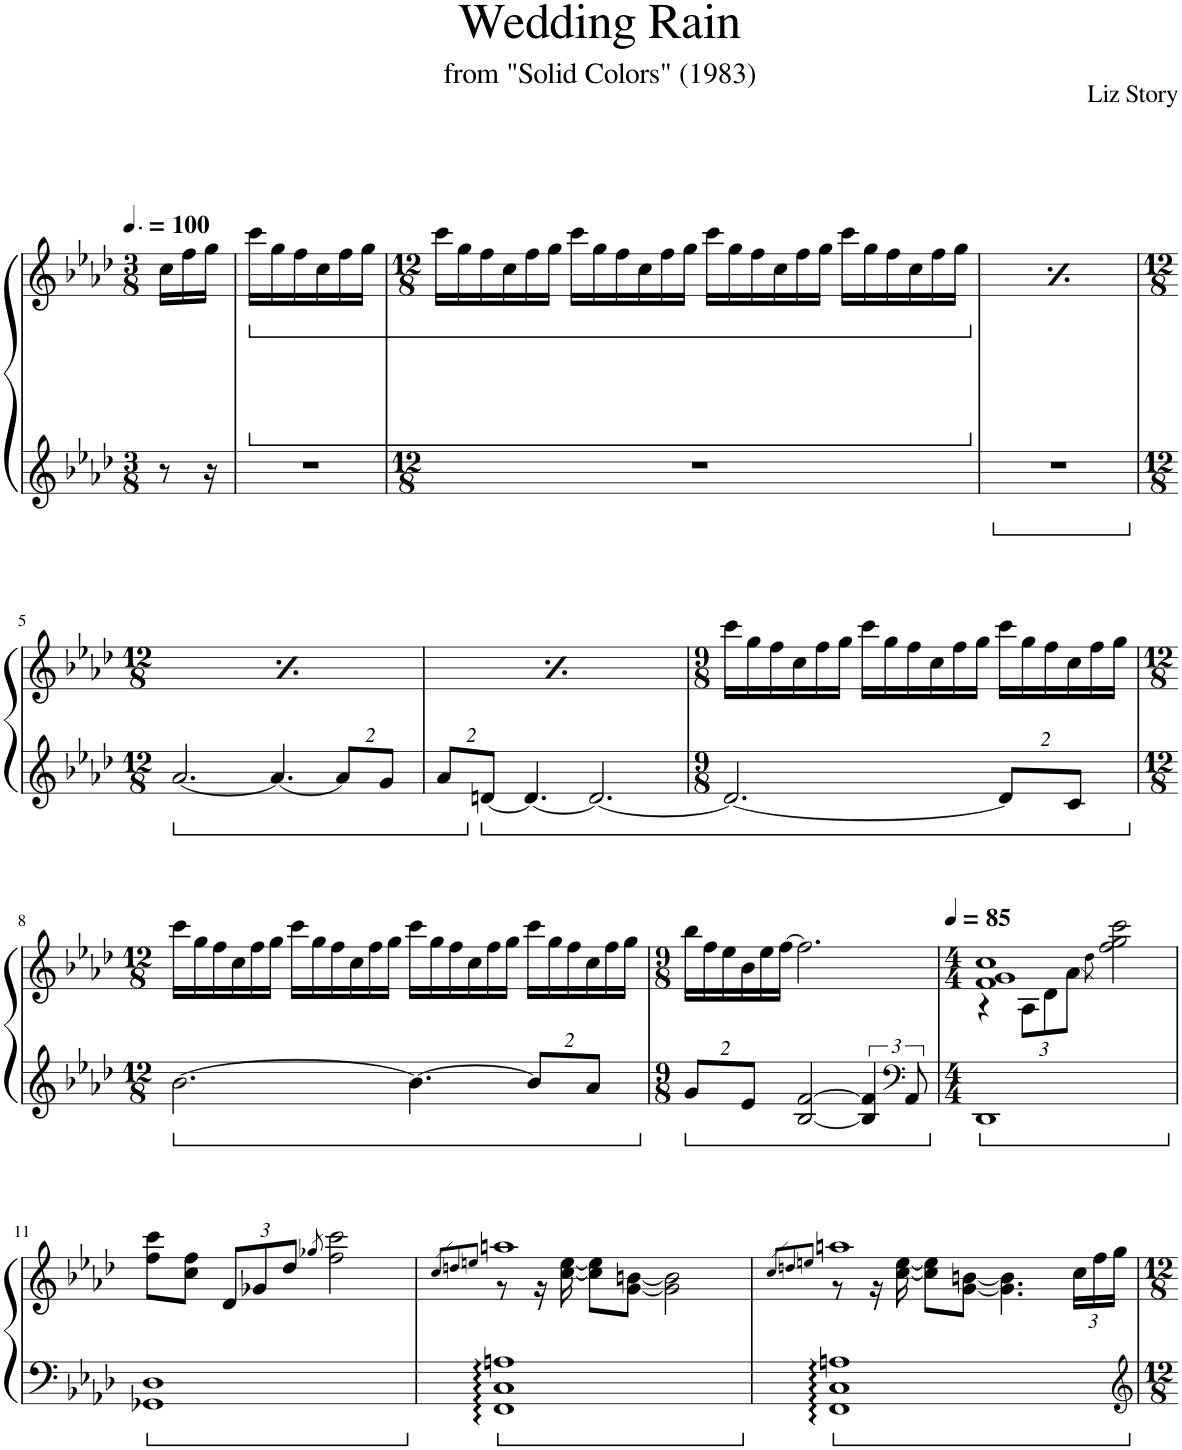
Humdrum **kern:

**kern	**kern
*part1	*part1
*staff2	*staff1
*I"Piano	*
*I'Pno.	*
*clefG2	*clefG2
*k[b-e-a-d-]	*k[b-e-a-d-]
*M3/8	*M3/8
*MM150	*MM150
=1	=1
8r	16cc\LL
.	16ff\
16r	16gg\JJ
=2	=2
*	*ped
4.r	16ccc\LL
*	*ped
.	16gg\
.	16ff\
.	16cc\
.	16ff\
.	16gg\JJ
=3	=3
*M12/8	*M12/8
1.r	16ccc\LL
.	16gg\
.	16ff\
.	16cc\
.	16ff\
.	16gg\JJ
.	16ccc\LL
.	16gg\
.	16ff\
.	16cc\
.	16ff\
.	16gg\JJ
.	16ccc\LL
.	16gg\
.	16ff\
.	16cc\
.	16ff\
.	16gg\JJ
.	16ccc\LL
.	16gg\
.	16ff\
.	16cc\
.	16ff\
.	16gg\JJ
=4	=4
*	*Xped
*	*Xped
1.r	16ccc\LL
.	16gg\
.	16ff\
.	16cc\
.	16ff\
.	16gg\JJ
.	16ccc\LL
.	16gg\
.	16ff\
.	16cc\
.	16ff\
.	16gg\JJ
.	16ccc\LL
.	16gg\
.	16ff\
.	16cc\
.	16ff\
.	16gg\JJ
.	16ccc\LL
.	16gg\
.	16ff\
.	16cc\
.	16ff\
.	16gg\JJ
!!LO:LB:g=z
=5	=5
*M12/8	*M12/8
[2.a-/	16ccc\LL
.	16gg\
.	16ff\
.	16cc\
.	16ff\
.	16gg\JJ
.	16ccc\LL
.	16gg\
.	16ff\
.	16cc\
.	16ff\
.	16gg\JJ
4.a-/_	16ccc\LL
.	16gg\
.	16ff\
.	16cc\
.	16ff\
.	16gg\JJ
*Xbrackettup	*
16%3a-/L]	16ccc\LL
.	16gg\
.	16ff\
16%3g/J	16cc\
.	16ff\
.	16gg\JJ
=6	=6
16%3a-/L	16ccc\LL
.	16gg\
.	16ff\
[16%3dn/J	16cc\
.	16ff\
.	16gg\JJ
4.d/_	16ccc\LL
.	16gg\
.	16ff\
.	16cc\
.	16ff\
.	16gg\JJ
2.d/_	16ccc\LL
.	16gg\
.	16ff\
.	16cc\
.	16ff\
.	16gg\JJ
.	16ccc\LL
.	16gg\
.	16ff\
.	16cc\
.	16ff\
.	16gg\JJ
=7	=7
*M9/8	*M9/8
2.d/_	16ccc\LL
.	16gg\
.	16ff\
.	16cc\
.	16ff\
.	16gg\JJ
.	16ccc\LL
.	16gg\
.	16ff\
.	16cc\
.	16ff\
.	16gg\JJ
16%3d/L]	16ccc\LL
.	16gg\
.	16ff\
16%3c/J	16cc\
.	16ff\
.	16gg\JJ
!!LO:LB:g=z
=8	=8
*M12/8	*M12/8
[2.b-\	16ccc\LL
.	16gg\
.	16ff\
.	16cc\
.	16ff\
.	16gg\JJ
.	16ccc\LL
.	16gg\
.	16ff\
.	16cc\
.	16ff\
.	16gg\JJ
4.b-\_	16ccc\LL
.	16gg\
.	16ff\
.	16cc\
.	16ff\
.	16gg\JJ
16%3b-/L]	16ccc\LL
.	16gg\
.	16ff\
16%3a-/J	16cc\
.	16ff\
.	16gg\JJ
=9	=9
*M9/8	*M9/8
16%3g/L	16bb-\LL
.	16ff\
.	16ee-\
16%3e-/J	16b-\
.	16ee-\
.	[16ff\JJ
[2B-/ [2f/	2.ff\]
*brackettup	*
6B-/] 6f/]	.
*clefF4	*
12AA-/	.
=10	=10
*M4/4	*M4/4
*	*MM85
*	*^
1DD-	1f 1g 1cc	4r
*	*	*Xbrackettup
.	.	12A-\L
.	.	12d-\
.	.	12a-\J
.	.	8qdd-\
.	.	2ff\ 2gg\ 2ccc\
*	*v	*v
!!LO:LB:g=z
=11	=11
1GG-X 1D-	8ff\ 8ccc\L
.	8cc\ 8ff\J
.	12d-/L
.	12g-X/
.	12dd-/J
.	8qgg-X/
.	2ff\ 2ccc\
=12	=12
.	8qcc/L
.	8qddn/
.	8qeen/J
*	*^
1FF 1C 1An	1aan	8r
.	.	16r
.	.	[16cc\ [16ee\
.	.	8cc\] 8ee\]L
.	.	[8g\ [8bn\J
.	.	2g\] 2b\]
=13	=13	=13
.	8qcc/L	.
.	8qddn/	.
.	8qeen/J	.
1FF 1C 1An	1aan	8r
.	.	16r
.	.	[16cc\ [16ee\
.	.	8cc\] 8ee\]L
.	.	[8g\ [8bn\J
.	.	4.g\] 4.b\]
.	.	24cc\LL
.	.	24ff\
.	.	24gg\JJ
*	*v	*v
=	=
*-	*-
